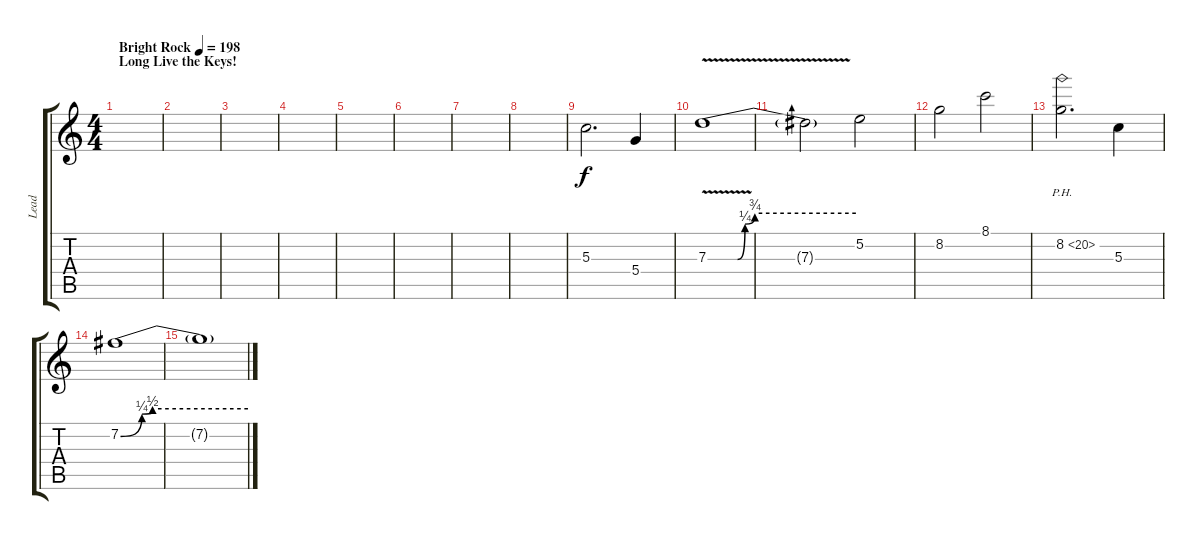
\track ("Lead" "Lead") {instrument overdrivenguitar}
\staff {score tabs}
\tuning (E4 B3 G3 D3 A2 E2) {hide}
\ts (4 4)
\section ("" "Long Live the Keys!")
\tempo (198 "Bright Rock")
\clef g2
\ks c
|
|
|
|
|
|
|
|
5.3.2{d} 5.4.4 |
7.3{be (custom 0 0 12 0 15 1 19 3 60 3) v}.1 |
7.3{t}.2 5.2.2 |
8.2.2 8.1.2 |
8.2{ph 12}.2{d} 5.3.4 |
7.2{be (custom 0 0 10 1 15 2 60 2)}.1 |
7.2{t}.1
